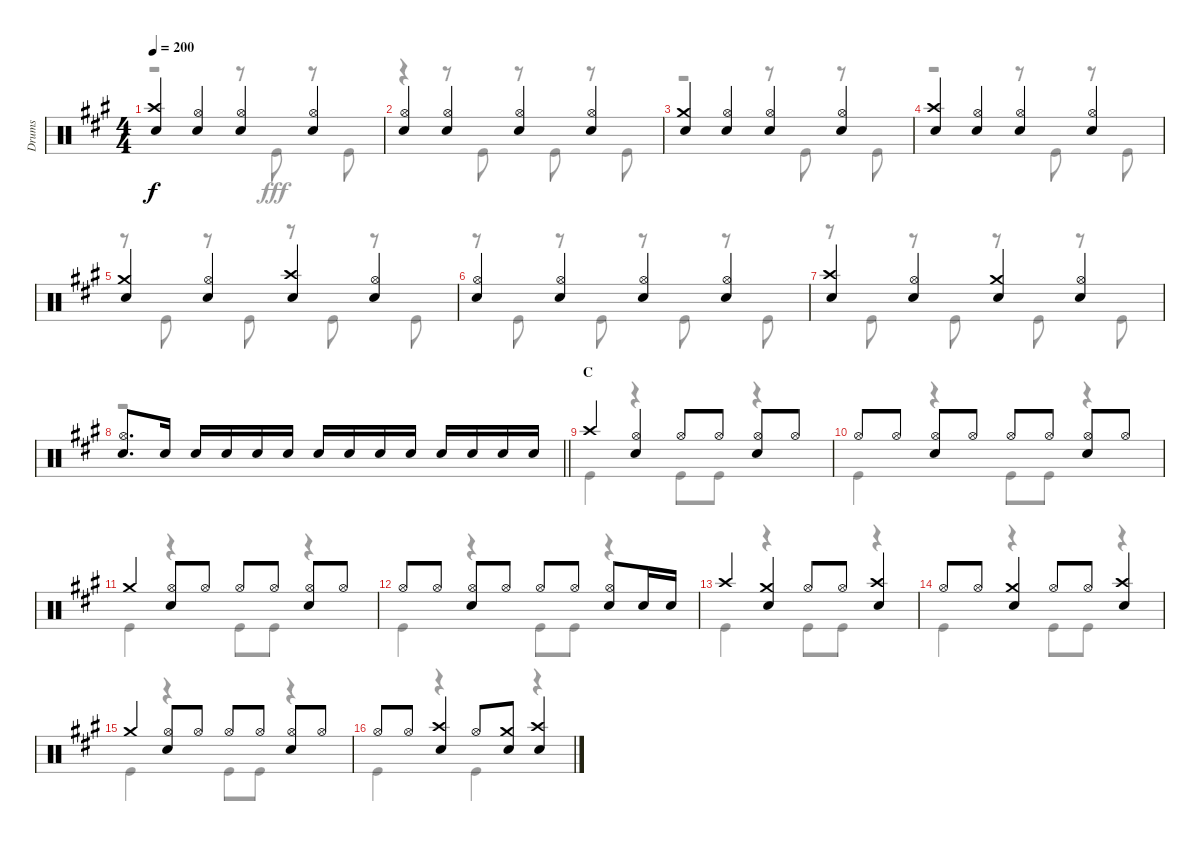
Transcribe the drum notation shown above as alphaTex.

\track ("Drums" "Drums") {instrument percussion}
\staff {score}
\articulation defaults
\voice
\ts (4 4)
\tempo 200
\clef neutral
\ks a
("Crash high (hit)" "Snare (hit) 2").4{dy f} ("Hi-Hat (open)" "Snare (hit) 2").4 ("Hi-Hat (open)" "Snare (hit) 2").4 ("Hi-Hat (open)" "Snare (hit) 2").4 |
("Hi-Hat (open)" "Snare (hit) 2").4 ("Hi-Hat (open)" "Snare (hit) 2").4 ("Hi-Hat (open)" "Snare (hit) 2").4 ("Hi-Hat (open)" "Snare (hit) 2").4 |
("Crash medium (hit)" "Snare (hit) 2").4 ("Hi-Hat (open)" "Snare (hit) 2").4 ("Hi-Hat (open)" "Snare (hit) 2").4 ("Hi-Hat (open)" "Snare (hit) 2").4 |
("Crash high (hit)" "Snare (hit) 2").4 ("Hi-Hat (open)" "Snare (hit) 2").4 ("Hi-Hat (open)" "Snare (hit) 2").4 ("Hi-Hat (open)" "Snare (hit) 2").4 |
("Crash medium (hit)" "Snare (hit) 2").4 ("Hi-Hat (open)" "Snare (hit) 2").4 ("Crash high (hit)" "Snare (hit) 2").4 ("Hi-Hat (open)" "Snare (hit) 2").4 |
("Hi-Hat (open)" "Snare (hit) 2").4 ("Hi-Hat (open)" "Snare (hit) 2").4 ("Hi-Hat (open)" "Snare (hit) 2").4 ("Hi-Hat (open)" "Snare (hit) 2").4 |
("Crash high (hit)" "Snare (hit) 2").4 ("Hi-Hat (open)" "Snare (hit) 2").4 ("Crash medium (hit)" "Snare (hit) 2").4 ("Hi-Hat (open)" "Snare (hit) 2").4 |
\barLineRight lightlight
("Hi-Hat (open)" "Snare (hit) 2").8{d} "Snare (hit) 2".16 "Snare (hit) 2".16 "Snare (hit) 2".16 "Snare (hit) 2".16 "Snare (hit) 2".16 "Snare (hit) 2".16 "Snare (hit) 2".16 "Snare (hit) 2".16 "Snare (hit) 2".16 "Snare (hit) 2".16 "Snare (hit) 2".16 "Snare (hit) 2".16 "Snare (hit) 2".16 |
\section ("" "C")
"Crash high (hit)".4 ("Hi-Hat (open)" "Snare (hit) 2").4 "Hi-Hat (open)".8 "Hi-Hat (open)".8 ("Hi-Hat (open)" "Snare (hit) 2").8 "Hi-Hat (open)".8 |
"Hi-Hat (open)".8 "Hi-Hat (open)".8 ("Hi-Hat (open)" "Snare (hit) 2").8 "Hi-Hat (open)".8 "Hi-Hat (open)".8 "Hi-Hat (open)".8 ("Hi-Hat (open)" "Snare (hit) 2").8 "Hi-Hat (open)".8 |
"Crash medium (hit)".4 ("Hi-Hat (open)" "Snare (hit) 2").8 "Hi-Hat (open)".8 "Hi-Hat (open)".8 "Hi-Hat (open)".8 ("Hi-Hat (open)" "Snare (hit) 2").8 "Hi-Hat (open)".8 |
"Hi-Hat (open)".8 "Hi-Hat (open)".8 ("Hi-Hat (open)" "Snare (hit) 2").8 "Hi-Hat (open)".8 "Hi-Hat (open)".8 "Hi-Hat (open)".8 ("Hi-Hat (open)" "Snare (hit) 2").8 "Snare (hit) 2".16 "Snare (hit) 2".16 |
"Crash high (hit)".4 ("Crash medium (hit)" "Snare (hit) 2").4 "Hi-Hat (open)".8 "Hi-Hat (open)".8 ("Crash high (hit)" "Snare (hit) 2").4 |
"Hi-Hat (open)".8 "Hi-Hat (open)".8 ("Crash medium (hit)" "Snare (hit) 2").4 "Hi-Hat (open)".8 "Hi-Hat (open)".8 ("Crash high (hit)" "Snare (hit) 2").4 |
"Crash medium (hit)".4 ("Hi-Hat (open)" "Snare (hit) 2").8 "Hi-Hat (open)".8 "Hi-Hat (open)".8 "Hi-Hat (open)".8 ("Hi-Hat (open)" "Snare (hit) 2").8 "Hi-Hat (open)".8 |
"Hi-Hat (open)".8 "Hi-Hat (open)".8 ("Crash high (hit)" "Snare (hit) 2").4 "Hi-Hat (open)".8 ("Crash medium (hit)" "Snare (hit) 2").8 ("Crash high (hit)" "Snare (hit) 2").4
\voice
\clef neutral
\ottava regular
\simile none
\ks a
r.2{dy fff} r.8 "Kick (hit)".8 r.8 "Kick (hit)".8 |
r.4 r.8 "Kick (hit)".8 r.8 "Kick (hit)".8 r.8 "Kick (hit)".8 |
r.2 r.8 "Kick (hit)".8 r.8 "Kick (hit)".8 |
r.2 r.8 "Kick (hit)".8 r.8 "Kick (hit)".8 |
r.8 "Kick (hit)".8 r.8 "Kick (hit)".8 r.8 "Kick (hit)".8 r.8 "Kick (hit)".8 |
r.8 "Kick (hit)".8 r.8 "Kick (hit)".8 r.8 "Kick (hit)".8 r.8 "Kick (hit)".8 |
r.8 "Kick (hit)".8 r.8 "Kick (hit)".8 r.8 "Kick (hit)".8 r.8 "Kick (hit)".8 |
\barLineRight lightlight
r.1 |
"Kick (hit)".4 r.4 "Kick (hit)".8 "Kick (hit)".8 r.4 |
"Kick (hit)".4 r.4 "Kick (hit)".8 "Kick (hit)".8 r.4 |
"Kick (hit)".4 r.4 "Kick (hit)".8 "Kick (hit)".8 r.4 |
"Kick (hit)".4 r.4 "Kick (hit)".8 "Kick (hit)".8 r.4 |
"Kick (hit)".4 r.4 "Kick (hit)".8 "Kick (hit)".8 r.4 |
"Kick (hit)".4 r.4 "Kick (hit)".8 "Kick (hit)".8 r.4 |
"Kick (hit)".4 r.4 "Kick (hit)".8 "Kick (hit)".8 r.4 |
"Kick (hit)".4 r.4 "Kick (hit)".4 r.4
